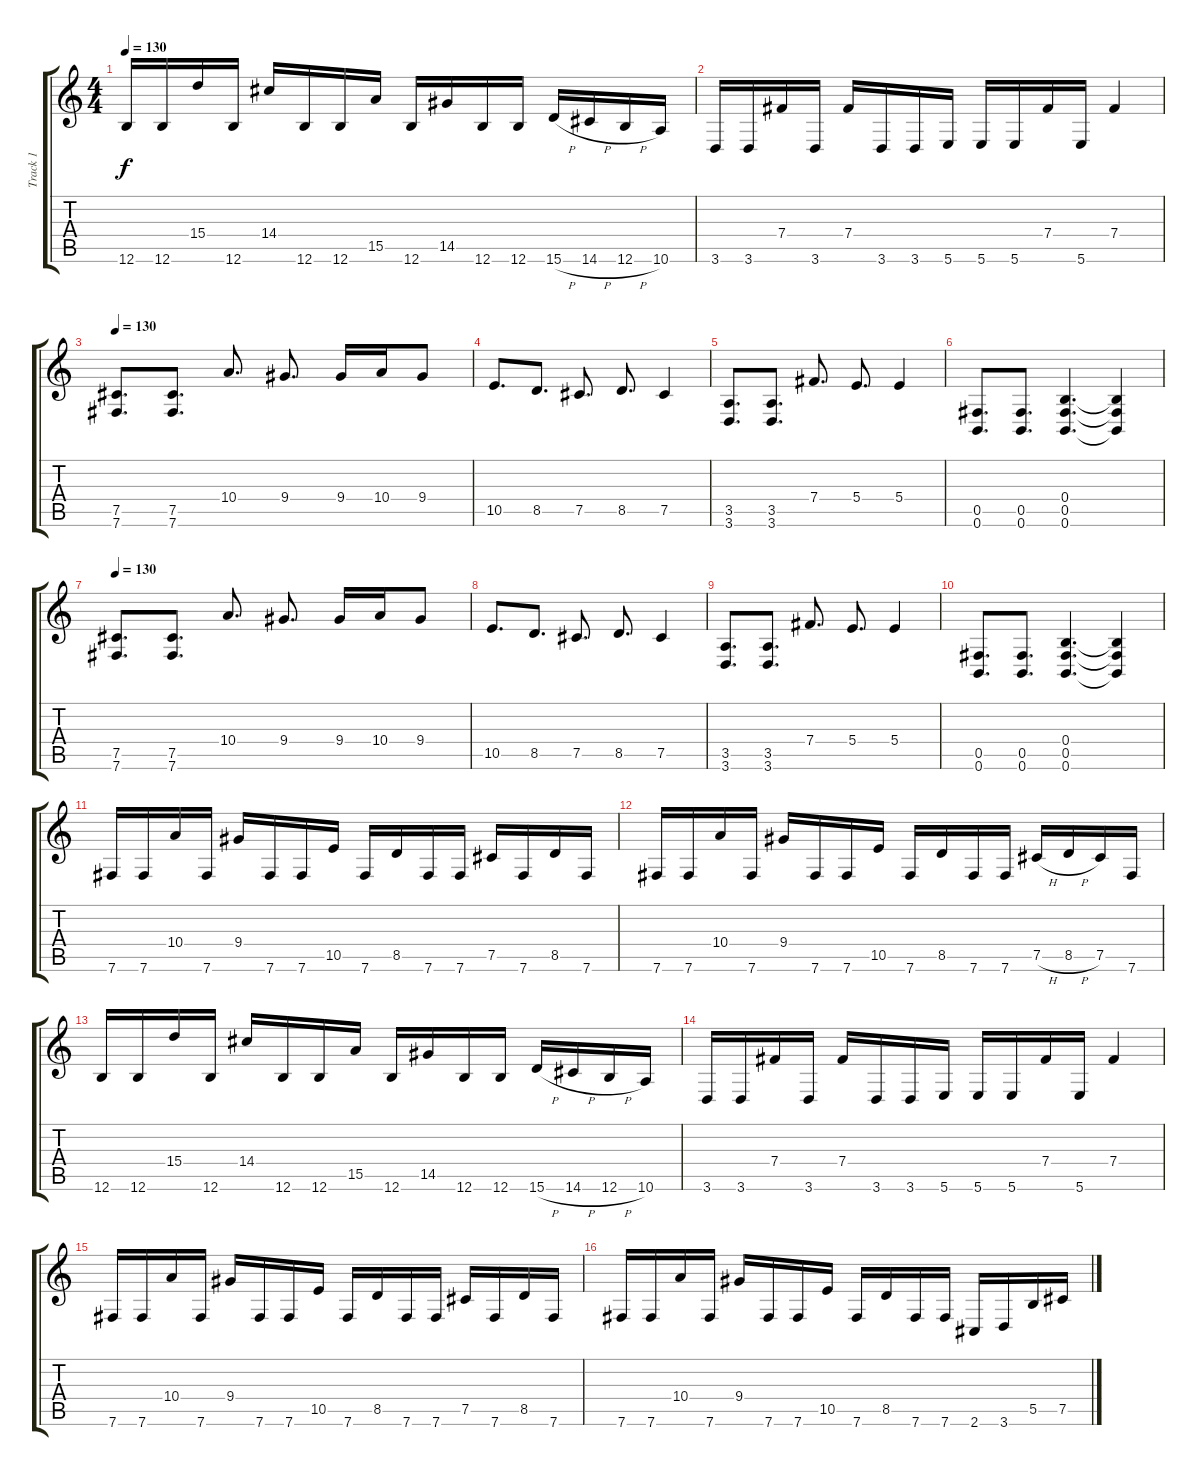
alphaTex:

\track ("Track 1" "Track 1") {instrument distortionguitar}
\staff {score tabs}
\tuning (Db4 Ab3 E3 B2 Gb2 B1) {hide}
\ts (4 4)
\tempo 130
\clef g2
\ks c
12.6.16{dy f} 12.6.16 15.4.16 12.6.16 14.4.16 12.6.16 12.6.16 15.5.16 12.6.16 14.5.16 12.6.16 12.6.16 15.6{h}.16 14.6{h}.16 12.6{h}.16 10.6.16 |
3.6.16 3.6.16 7.4.16 3.6.16 7.4.16 3.6.16 3.6.16 5.6.16 5.6.16 5.6.16 7.4.16 5.6.16 7.4.4 |
\tempo 130
(7.5 7.6).8{d} (7.5 7.6).8{d} 10.4.8{d} 9.4.8{d} 9.4.16 10.4.16 9.4.8 |
10.5.8{d} 8.5.8{d} 7.5.8{d} 8.5.8{d} 7.5.4 |
(3.5 3.6).8{d} (3.5 3.6).8{d} 7.4.8{d} 5.4.8{d} 5.4.4 |
(0.5 0.6).8{d} (0.5 0.6).8{d} (0.4 0.5 0.6).4{d} (0.4{t} 0.5{t} 0.6{t}).4 |
\tempo 130
(7.5 7.6).8{d} (7.5 7.6).8{d} 10.4.8{d} 9.4.8{d} 9.4.16 10.4.16 9.4.8 |
10.5.8{d} 8.5.8{d} 7.5.8{d} 8.5.8{d} 7.5.4 |
(3.5 3.6).8{d} (3.5 3.6).8{d} 7.4.8{d} 5.4.8{d} 5.4.4 |
(0.5 0.6).8{d} (0.5 0.6).8{d} (0.4 0.5 0.6).4{d} (0.4{t} 0.5{t} 0.6{t}).4 |
7.6.16 7.6.16 10.4.16 7.6.16 9.4.16 7.6.16 7.6.16 10.5.16 7.6.16 8.5.16 7.6.16 7.6.16 7.5.16 7.6.16 8.5.16 7.6.16 |
7.6.16 7.6.16 10.4.16 7.6.16 9.4.16 7.6.16 7.6.16 10.5.16 7.6.16 8.5.16 7.6.16 7.6.16 7.5{h}.16 8.5{h}.16 7.5.16 7.6.16 |
12.6.16 12.6.16 15.4.16 12.6.16 14.4.16 12.6.16 12.6.16 15.5.16 12.6.16 14.5.16 12.6.16 12.6.16 15.6{h}.16 14.6{h}.16 12.6{h}.16 10.6.16 |
3.6.16 3.6.16 7.4.16 3.6.16 7.4.16 3.6.16 3.6.16 5.6.16 5.6.16 5.6.16 7.4.16 5.6.16 7.4.4 |
7.6.16 7.6.16 10.4.16 7.6.16 9.4.16 7.6.16 7.6.16 10.5.16 7.6.16 8.5.16 7.6.16 7.6.16 7.5.16 7.6.16 8.5.16 7.6.16 |
7.6.16 7.6.16 10.4.16 7.6.16 9.4.16 7.6.16 7.6.16 10.5.16 7.6.16 8.5.16 7.6.16 7.6.16 2.6.16 3.6.16 5.5.16 7.5.16
